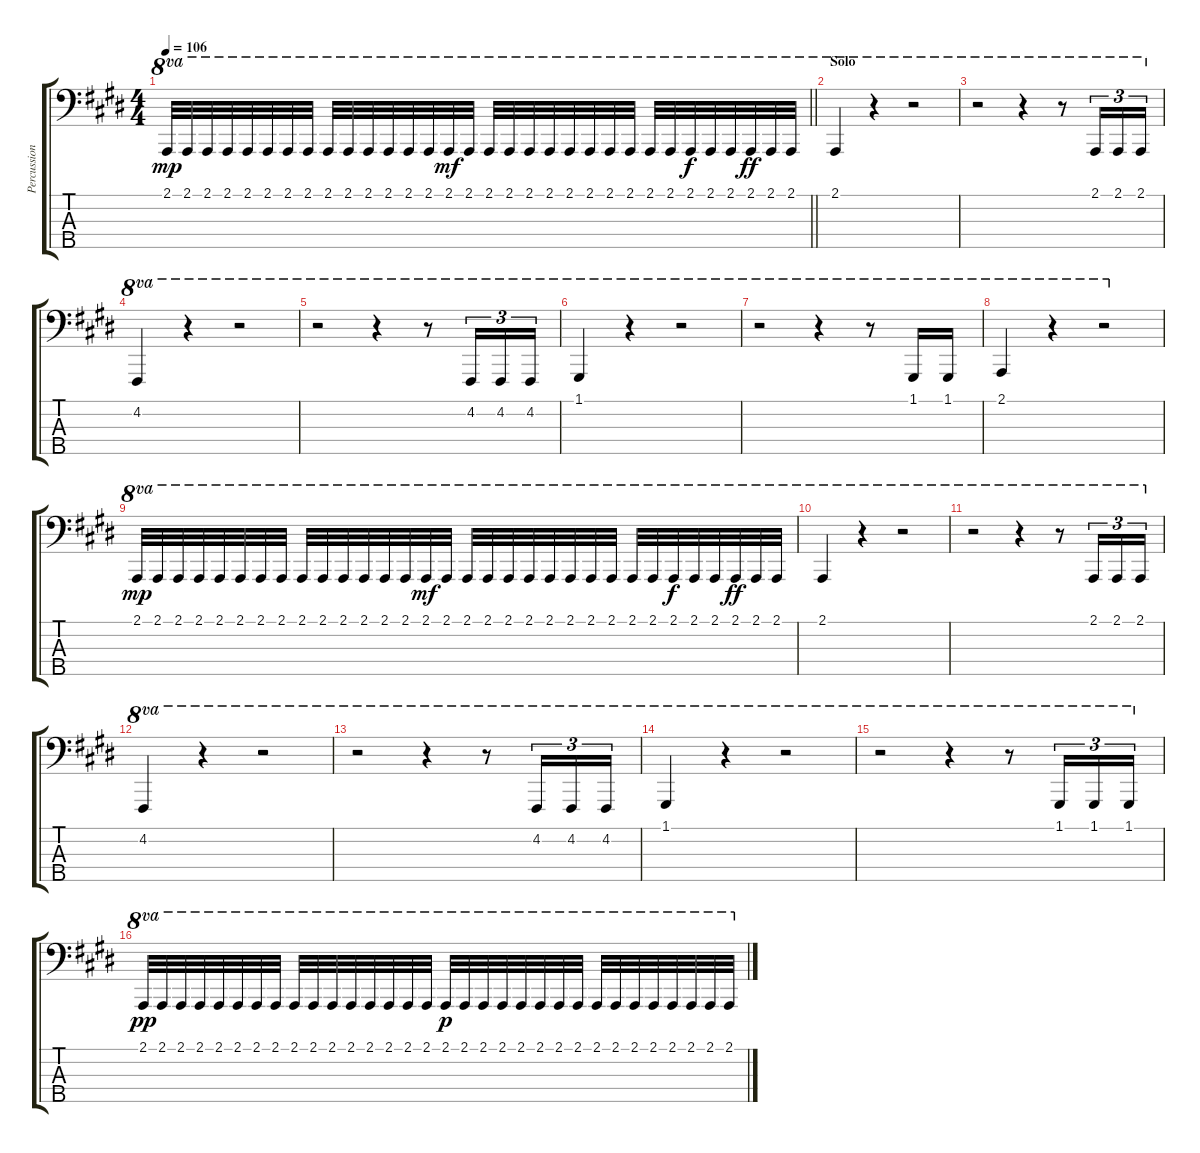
\track ("Percussion" "Percussion") {instrument timpani}
\staff {score tabs}
\tuning (G2 D2 A1 E1 B0) {hide}
\ts (4 4)
\tempo 106
\clef f4
\barLineRight lightlight
\ks e
2.1.32{ot 8va dy mp} 2.1.32{ot 8va} 2.1.32{ot 8va} 2.1.32{ot 8va} 2.1.32{ot 8va} 2.1.32{ot 8va} 2.1.32{ot 8va} 2.1.32{ot 8va} 2.1.32{ot 8va} 2.1.32{ot 8va} 2.1.32{ot 8va} 2.1.32{ot 8va} 2.1.32{ot 8va} 2.1.32{ot 8va} 2.1.32{ot 8va dy mf} 2.1.32{ot 8va} 2.1.32{ot 8va} 2.1.32{ot 8va} 2.1.32{ot 8va} 2.1.32{ot 8va} 2.1.32{ot 8va} 2.1.32{ot 8va} 2.1.32{ot 8va} 2.1.32{ot 8va} 2.1.32{ot 8va} 2.1.32{ot 8va} 2.1.32{ot 8va dy f} 2.1.32{ot 8va} 2.1.32{ot 8va} 2.1.32{ot 8va dy ff} 2.1.32{ot 8va} 2.1.32{ot 8va} |
\section ("" "Solo")
2.1.4{ot 8va} r.4{ot 8va} r.2{ot 8va} |
r.2{ot 8va} r.4{ot 8va} r.8{ot 8va} 2.1.16{tu (3 2) ot 8va} 2.1.16{tu (3 2) ot 8va} 2.1.16{tu (3 2) ot 8va} |
4.2.4{ot 8va} r.4{ot 8va} r.2{ot 8va} |
r.2{ot 8va} r.4{ot 8va} r.8{ot 8va} 4.2.16{tu (3 2) ot 8va} 4.2.16{tu (3 2) ot 8va} 4.2.16{tu (3 2) ot 8va} |
1.1.4{ot 8va} r.4{ot 8va} r.2{ot 8va} |
r.2{ot 8va} r.4{ot 8va} r.8{ot 8va} 1.1.16{ot 8va} 1.1.16{ot 8va} |
2.1.4{ot 8va} r.4{ot 8va} r.2{ot 8va} |
2.1.32{ot 8va dy mp} 2.1.32{ot 8va} 2.1.32{ot 8va} 2.1.32{ot 8va} 2.1.32{ot 8va} 2.1.32{ot 8va} 2.1.32{ot 8va} 2.1.32{ot 8va} 2.1.32{ot 8va} 2.1.32{ot 8va} 2.1.32{ot 8va} 2.1.32{ot 8va} 2.1.32{ot 8va} 2.1.32{ot 8va} 2.1.32{ot 8va dy mf} 2.1.32{ot 8va} 2.1.32{ot 8va} 2.1.32{ot 8va} 2.1.32{ot 8va} 2.1.32{ot 8va} 2.1.32{ot 8va} 2.1.32{ot 8va} 2.1.32{ot 8va} 2.1.32{ot 8va} 2.1.32{ot 8va} 2.1.32{ot 8va} 2.1.32{ot 8va dy f} 2.1.32{ot 8va} 2.1.32{ot 8va} 2.1.32{ot 8va dy ff} 2.1.32{ot 8va} 2.1.32{ot 8va} |
2.1.4{ot 8va} r.4{ot 8va} r.2{ot 8va} |
r.2{ot 8va} r.4{ot 8va} r.8{ot 8va} 2.1.16{tu (3 2) ot 8va} 2.1.16{tu (3 2) ot 8va} 2.1.16{tu (3 2) ot 8va} |
4.2.4{ot 8va} r.4{ot 8va} r.2{ot 8va} |
r.2{ot 8va} r.4{ot 8va} r.8{ot 8va} 4.2.16{tu (3 2) ot 8va} 4.2.16{tu (3 2) ot 8va} 4.2.16{tu (3 2) ot 8va} |
1.1.4{ot 8va} r.4{ot 8va} r.2{ot 8va} |
r.2{ot 8va} r.4{ot 8va} r.8{ot 8va} 1.1.16{tu (3 2) ot 8va} 1.1.16{tu (3 2) ot 8va} 1.1.16{tu (3 2) ot 8va} |
2.1.32{ot 8va dy pp} 2.1.32{ot 8va} 2.1.32{ot 8va} 2.1.32{ot 8va} 2.1.32{ot 8va} 2.1.32{ot 8va} 2.1.32{ot 8va} 2.1.32{ot 8va} 2.1.32{ot 8va} 2.1.32{ot 8va} 2.1.32{ot 8va} 2.1.32{ot 8va} 2.1.32{ot 8va} 2.1.32{ot 8va} 2.1.32{ot 8va} 2.1.32{ot 8va} 2.1.32{ot 8va dy p} 2.1.32{ot 8va} 2.1.32{ot 8va} 2.1.32{ot 8va} 2.1.32{ot 8va} 2.1.32{ot 8va} 2.1.32{ot 8va} 2.1.32{ot 8va} 2.1.32{ot 8va} 2.1.32{ot 8va} 2.1.32{ot 8va} 2.1.32{ot 8va} 2.1.32{ot 8va} 2.1.32{ot 8va} 2.1.32{ot 8va} 2.1.32{ot 8va}
